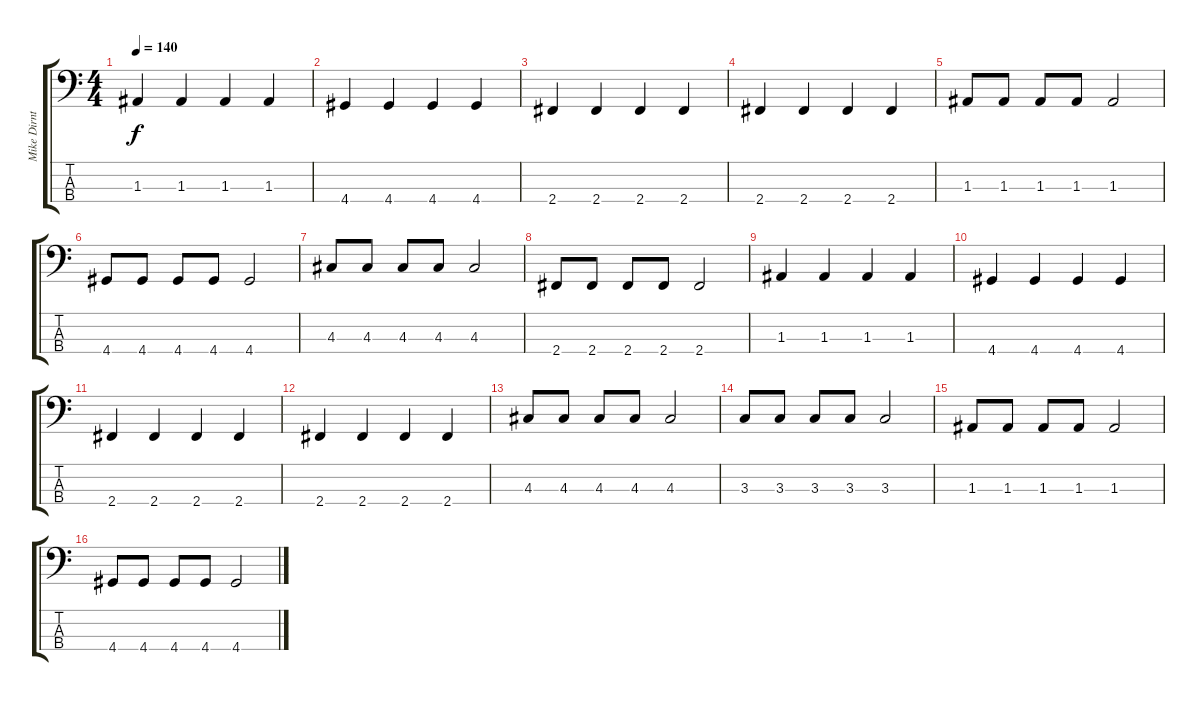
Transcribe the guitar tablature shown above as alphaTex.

\track ("Mike Dirnt" "Mike Dirnt") {instrument electricbassfinger}
\staff {score tabs}
\tuning (G2 D2 A1 E1) {hide}
\ts (4 4)
\tempo 140
\clef f4
\ks c
1.3.4{dy f} 1.3.4 1.3.4 1.3.4 |
4.4.4 4.4.4 4.4.4 4.4.4 |
2.4.4 2.4.4 2.4.4 2.4.4 |
2.4.4 2.4.4 2.4.4 2.4.4 |
1.3.8 1.3.8 1.3.8 1.3.8 1.3.2 |
4.4.8 4.4.8 4.4.8 4.4.8 4.4.2 |
4.3.8 4.3.8 4.3.8 4.3.8 4.3.2 |
2.4.8 2.4.8 2.4.8 2.4.8 2.4.2 |
1.3.4 1.3.4 1.3.4 1.3.4 |
4.4.4 4.4.4 4.4.4 4.4.4 |
2.4.4 2.4.4 2.4.4 2.4.4 |
2.4.4 2.4.4 2.4.4 2.4.4 |
4.3.8 4.3.8 4.3.8 4.3.8 4.3.2 |
3.3.8 3.3.8 3.3.8 3.3.8 3.3.2 |
1.3.8 1.3.8 1.3.8 1.3.8 1.3.2 |
4.4.8 4.4.8 4.4.8 4.4.8 4.4.2
